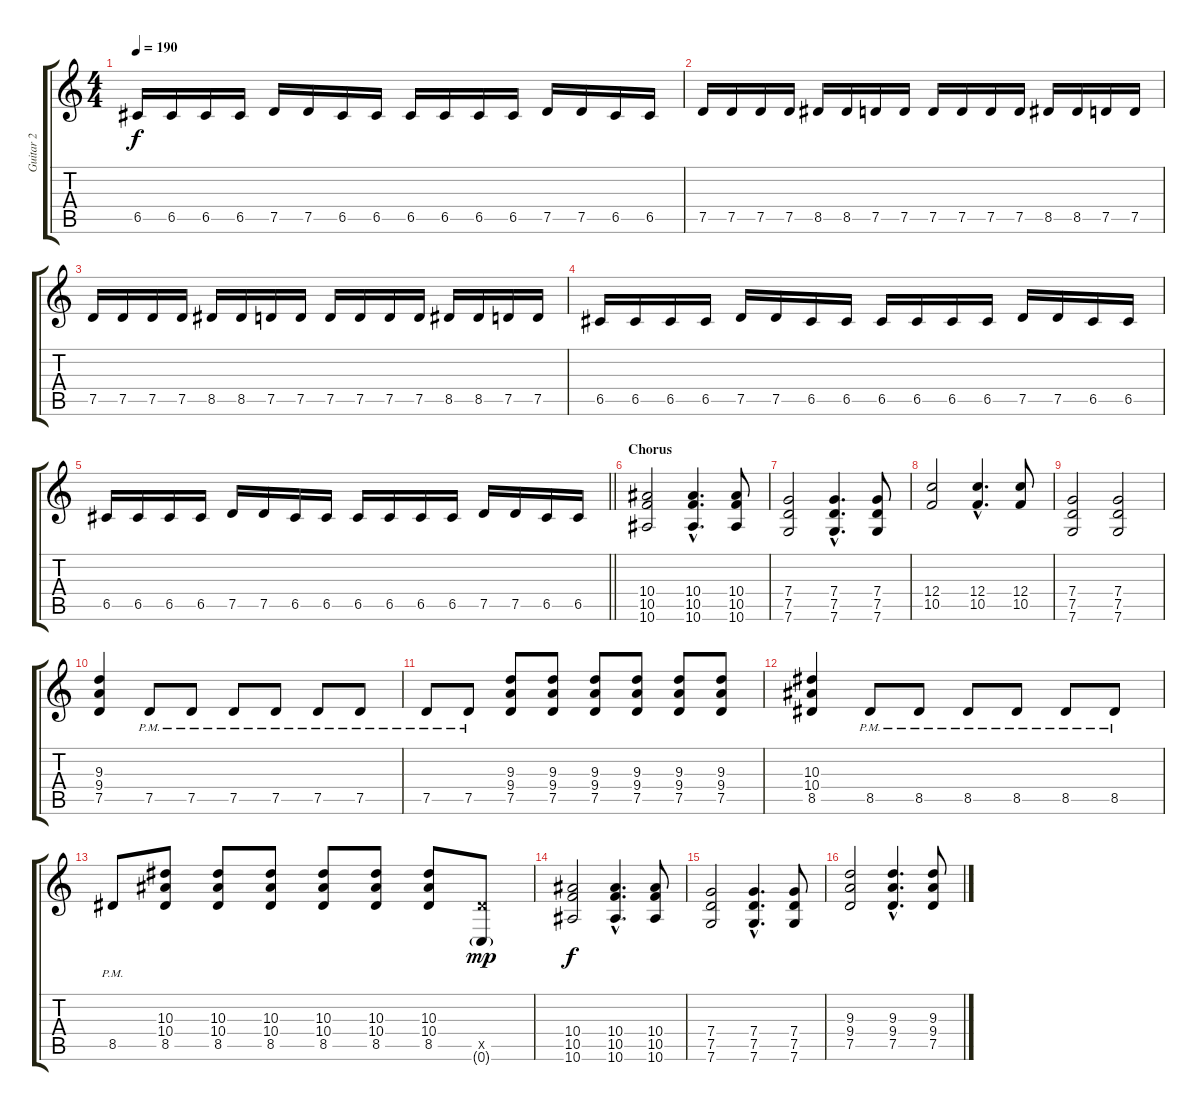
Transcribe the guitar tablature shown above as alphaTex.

\track ("Guitar 2" "Guitar 2") {instrument distortionguitar}
\staff {score tabs}
\tuning (D4 A3 F3 C3 G2 C2) {hide}
\ts (4 4)
\tempo 190
\clef g2
\ks c
6.5.16{dy f} 6.5.16 6.5.16 6.5.16 7.5.16 7.5.16 6.5.16 6.5.16 6.5.16 6.5.16 6.5.16 6.5.16 7.5.16 7.5.16 6.5.16 6.5.16 |
7.5.16 7.5.16 7.5.16 7.5.16 8.5.16 8.5.16 7.5.16 7.5.16 7.5.16 7.5.16 7.5.16 7.5.16 8.5.16 8.5.16 7.5.16 7.5.16 |
7.5.16 7.5.16 7.5.16 7.5.16 8.5.16 8.5.16 7.5.16 7.5.16 7.5.16 7.5.16 7.5.16 7.5.16 8.5.16 8.5.16 7.5.16 7.5.16 |
6.5.16 6.5.16 6.5.16 6.5.16 7.5.16 7.5.16 6.5.16 6.5.16 6.5.16 6.5.16 6.5.16 6.5.16 7.5.16 7.5.16 6.5.16 6.5.16 |
\barLineRight lightlight
6.5.16 6.5.16 6.5.16 6.5.16 7.5.16 7.5.16 6.5.16 6.5.16 6.5.16 6.5.16 6.5.16 6.5.16 7.5.16 7.5.16 6.5.16 6.5.16 |
\section ("" "Chorus")
(10.4 10.5 10.6).2 (10.4{hac} 10.5{hac} 10.6{hac}).4{d} (10.4 10.5 10.6).8 |
(7.4 7.5 7.6).2 (7.4{hac} 7.5{hac} 7.6{hac}).4{d} (7.4 7.5 7.6).8 |
(12.4 10.5).2 (12.4{hac} 10.5{hac}).4{d} (12.4 10.5).8 |
(7.4 7.5 7.6).2 (7.4 7.5 7.6).2 |
(9.3 9.4 7.5).4 7.5{pm}.8 7.5{pm}.8 7.5{pm}.8 7.5{pm}.8 7.5{pm}.8 7.5{pm}.8 |
7.5{pm}.8 7.5{pm}.8 (9.3 9.4 7.5).8 (9.3 9.4 7.5).8 (9.3 9.4 7.5).8 (9.3 9.4 7.5).8 (9.3 9.4 7.5).8 (9.3 9.4 7.5).8 |
(10.3 10.4 8.5).4 8.5{pm}.8 8.5{pm}.8 8.5{pm}.8 8.5{pm}.8 8.5{pm}.8 8.5{pm}.8 |
8.5{pm}.8 (10.3 10.4 8.5).8 (10.3 10.4 8.5).8 (10.3 10.4 8.5).8 (10.3 10.4 8.5).8 (10.3 10.4 8.5).8 (10.3 10.4 8.5).8 (8.5{x} 0.6{g}).8{dy mp} |
(10.4 10.5 10.6).2{dy f} (10.4{hac} 10.5{hac} 10.6{hac}).4{d} (10.4 10.5 10.6).8 |
(7.4 7.5 7.6).2 (7.4{hac} 7.5{hac} 7.6{hac}).4{d} (7.4 7.5 7.6).8 |
(9.3 9.4 7.5).2 (9.3{hac} 9.4{hac} 7.5{hac}).4{d} (9.3 9.4 7.5).8
